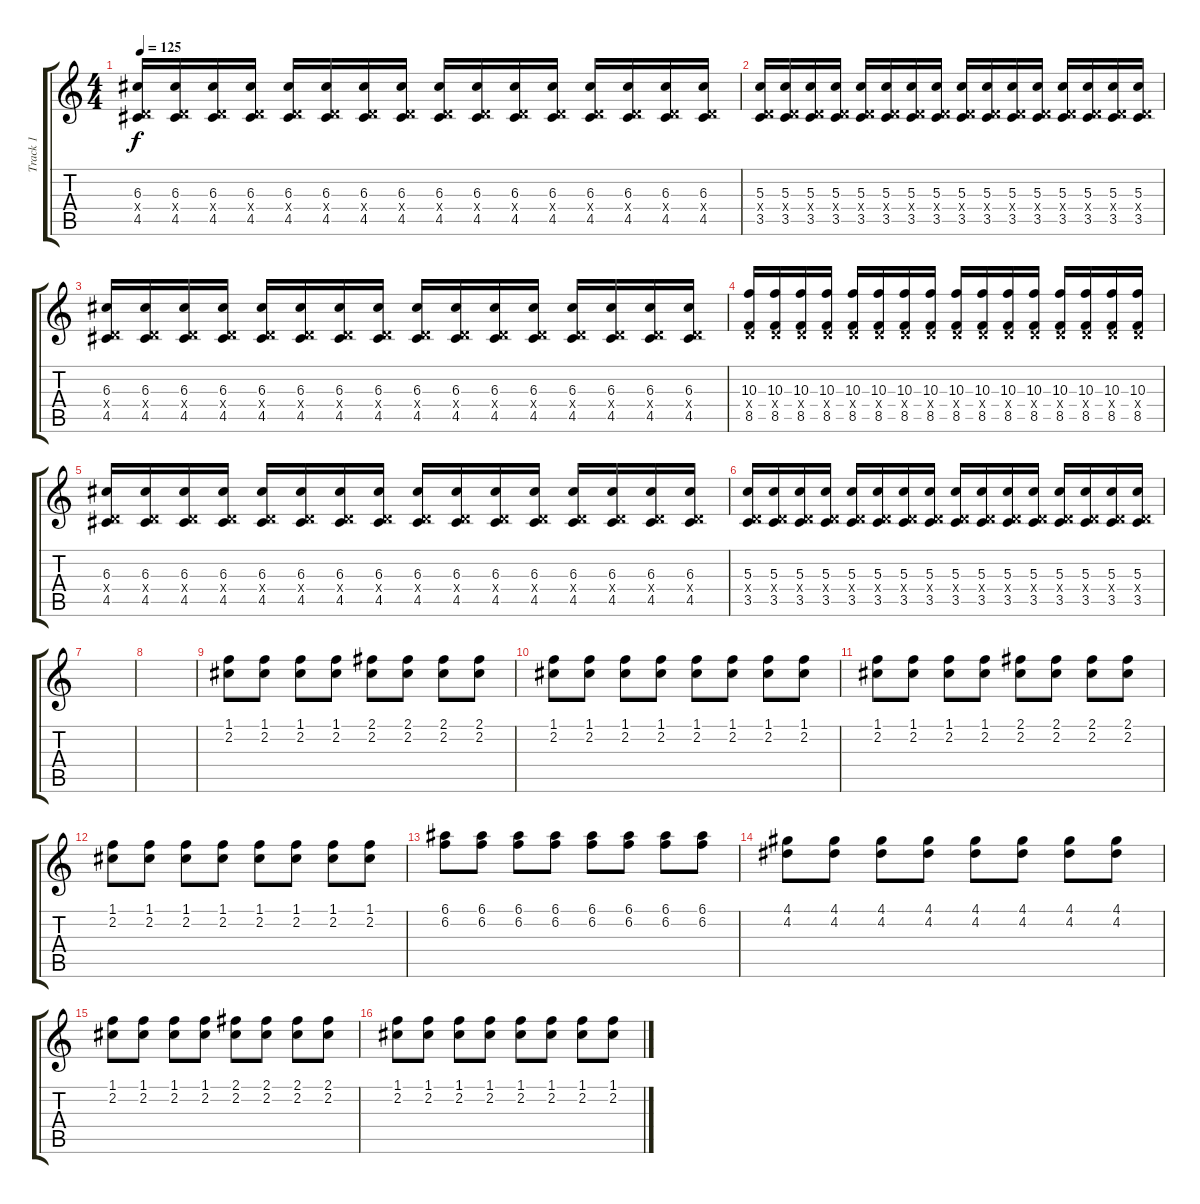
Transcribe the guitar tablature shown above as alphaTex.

\track ("Track 1" "Track 1") {instrument distortionguitar}
\staff {score tabs}
\tuning (E4 B3 G3 D3 A2 E2) {hide}
\ts (4 4)
\tempo 125
\clef g2
\ks c
(6.3 0.4{x} 4.5).16{dy f} (6.3 0.4{x} 4.5).16 (6.3 0.4{x} 4.5).16 (6.3 0.4{x} 4.5).16 (6.3 0.4{x} 4.5).16 (6.3 0.4{x} 4.5).16 (6.3 0.4{x} 4.5).16 (6.3 0.4{x} 4.5).16 (6.3 0.4{x} 4.5).16 (6.3 0.4{x} 4.5).16 (6.3 0.4{x} 4.5).16 (6.3 0.4{x} 4.5).16 (6.3 0.4{x} 4.5).16 (6.3 0.4{x} 4.5).16 (6.3 0.4{x} 4.5).16 (6.3 0.4{x} 4.5).16 |
(5.3 0.4{x} 3.5).16 (5.3 0.4{x} 3.5).16 (5.3 0.4{x} 3.5).16 (5.3 0.4{x} 3.5).16 (5.3 0.4{x} 3.5).16 (5.3 0.4{x} 3.5).16 (5.3 0.4{x} 3.5).16 (5.3 0.4{x} 3.5).16 (5.3 0.4{x} 3.5).16 (5.3 0.4{x} 3.5).16 (5.3 0.4{x} 3.5).16 (5.3 0.4{x} 3.5).16 (5.3 0.4{x} 3.5).16 (5.3 0.4{x} 3.5).16 (5.3 0.4{x} 3.5).16 (5.3 0.4{x} 3.5).16 |
(6.3 0.4{x} 4.5).16 (6.3 0.4{x} 4.5).16 (6.3 0.4{x} 4.5).16 (6.3 0.4{x} 4.5).16 (6.3 0.4{x} 4.5).16 (6.3 0.4{x} 4.5).16 (6.3 0.4{x} 4.5).16 (6.3 0.4{x} 4.5).16 (6.3 0.4{x} 4.5).16 (6.3 0.4{x} 4.5).16 (6.3 0.4{x} 4.5).16 (6.3 0.4{x} 4.5).16 (6.3 0.4{x} 4.5).16 (6.3 0.4{x} 4.5).16 (6.3 0.4{x} 4.5).16 (6.3 0.4{x} 4.5).16 |
(10.3 0.4{x} 8.5).16 (10.3 0.4{x} 8.5).16 (10.3 0.4{x} 8.5).16 (10.3 0.4{x} 8.5).16 (10.3 0.4{x} 8.5).16 (10.3 0.4{x} 8.5).16 (10.3 0.4{x} 8.5).16 (10.3 0.4{x} 8.5).16 (10.3 0.4{x} 8.5).16 (10.3 0.4{x} 8.5).16 (10.3 0.4{x} 8.5).16 (10.3 0.4{x} 8.5).16 (10.3 0.4{x} 8.5).16 (10.3 0.4{x} 8.5).16 (10.3 0.4{x} 8.5).16 (10.3 0.4{x} 8.5).16 |
(6.3 0.4{x} 4.5).16 (6.3 0.4{x} 4.5).16 (6.3 0.4{x} 4.5).16 (6.3 0.4{x} 4.5).16 (6.3 0.4{x} 4.5).16 (6.3 0.4{x} 4.5).16 (6.3 0.4{x} 4.5).16 (6.3 0.4{x} 4.5).16 (6.3 0.4{x} 4.5).16 (6.3 0.4{x} 4.5).16 (6.3 0.4{x} 4.5).16 (6.3 0.4{x} 4.5).16 (6.3 0.4{x} 4.5).16 (6.3 0.4{x} 4.5).16 (6.3 0.4{x} 4.5).16 (6.3 0.4{x} 4.5).16 |
(5.3 0.4{x} 3.5).16 (5.3 0.4{x} 3.5).16 (5.3 0.4{x} 3.5).16 (5.3 0.4{x} 3.5).16 (5.3 0.4{x} 3.5).16 (5.3 0.4{x} 3.5).16 (5.3 0.4{x} 3.5).16 (5.3 0.4{x} 3.5).16 (5.3 0.4{x} 3.5).16 (5.3 0.4{x} 3.5).16 (5.3 0.4{x} 3.5).16 (5.3 0.4{x} 3.5).16 (5.3 0.4{x} 3.5).16 (5.3 0.4{x} 3.5).16 (5.3 0.4{x} 3.5).16 (5.3 0.4{x} 3.5).16 |
|
|
(1.1 2.2).8 (1.1 2.2).8 (1.1 2.2).8 (1.1 2.2).8 (2.1 2.2).8 (2.1 2.2).8 (2.1 2.2).8 (2.1 2.2).8 |
(1.1 2.2).8 (1.1 2.2).8 (1.1 2.2).8 (1.1 2.2).8 (1.1 2.2).8 (1.1 2.2).8 (1.1 2.2).8 (1.1 2.2).8 |
(1.1 2.2).8 (1.1 2.2).8 (1.1 2.2).8 (1.1 2.2).8 (2.1 2.2).8 (2.1 2.2).8 (2.1 2.2).8 (2.1 2.2).8 |
(1.1 2.2).8 (1.1 2.2).8 (1.1 2.2).8 (1.1 2.2).8 (1.1 2.2).8 (1.1 2.2).8 (1.1 2.2).8 (1.1 2.2).8 |
(6.1 6.2).8 (6.1 6.2).8 (6.1 6.2).8 (6.1 6.2).8 (6.1 6.2).8 (6.1 6.2).8 (6.1 6.2).8 (6.1 6.2).8 |
(4.1 4.2).8 (4.1 4.2).8 (4.1 4.2).8 (4.1 4.2).8 (4.1 4.2).8 (4.1 4.2).8 (4.1 4.2).8 (4.1 4.2).8 |
(1.1 2.2).8 (1.1 2.2).8 (1.1 2.2).8 (1.1 2.2).8 (2.1 2.2).8 (2.1 2.2).8 (2.1 2.2).8 (2.1 2.2).8 |
(1.1 2.2).8 (1.1 2.2).8 (1.1 2.2).8 (1.1 2.2).8 (1.1 2.2).8 (1.1 2.2).8 (1.1 2.2).8 (1.1 2.2).8
